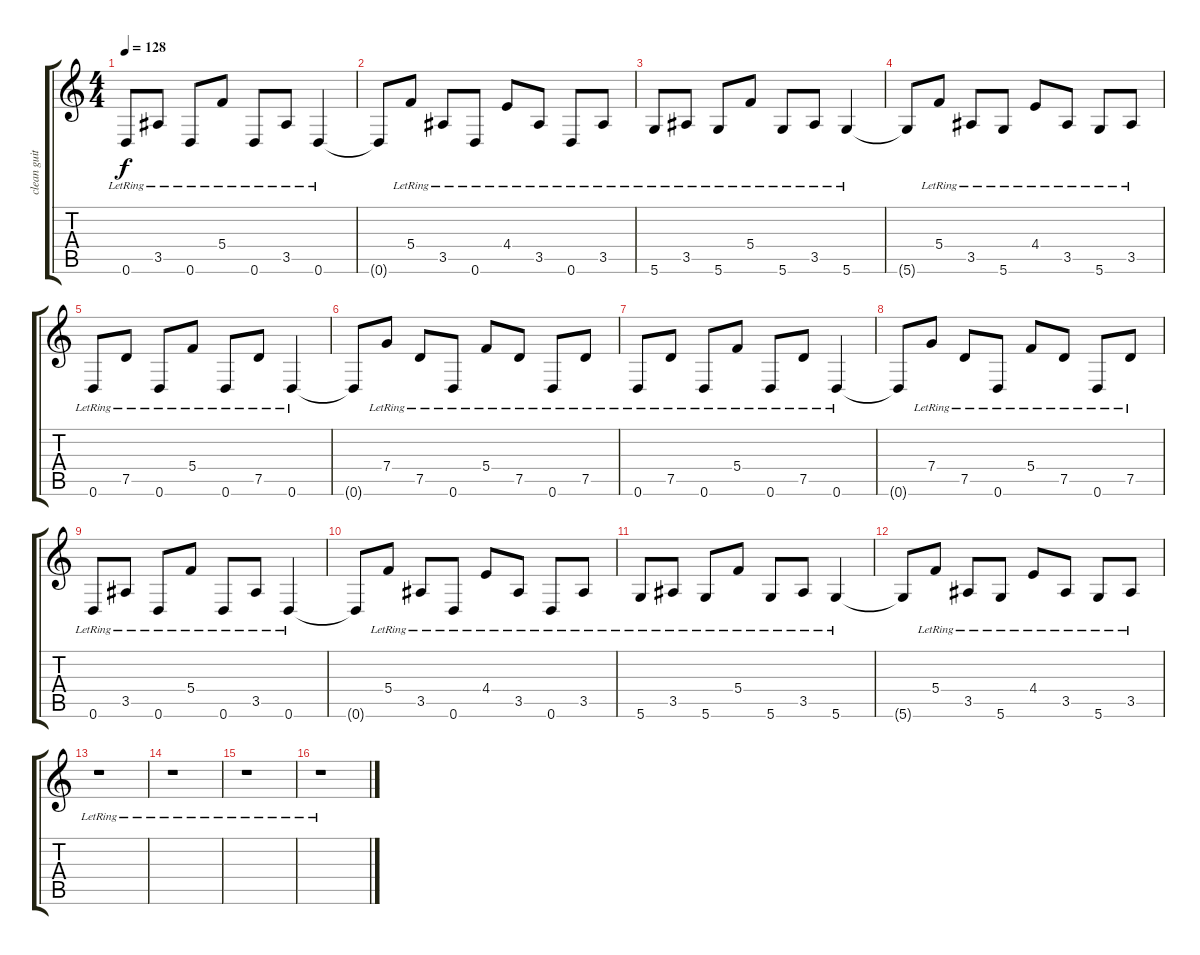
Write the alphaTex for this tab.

\track ("clean guitar" "clean guit") {instrument electricguitarclean}
\staff {score tabs}
\tuning (D4 A3 F3 C3 G2 D2) {hide}
\ts (4 4)
\tempo 128
\clef g2
\ks c
0.6{lr}.8{dy f} 3.5{lr}.8 0.6{lr}.8 5.4{lr}.8 0.6{lr}.8 3.5{lr}.8 0.6{lr}.4 |
0.6{t}.8 5.4{lr}.8 3.5{lr}.8 0.6{lr}.8 4.4{lr}.8 3.5{lr}.8 0.6{lr}.8 3.5{lr}.8 |
5.6{lr}.8 3.5{lr}.8 5.6{lr}.8 5.4{lr}.8 5.6{lr}.8 3.5{lr}.8 5.6{lr}.4 |
5.6{t}.8 5.4{lr}.8 3.5{lr}.8 5.6{lr}.8 4.4{lr}.8 3.5{lr}.8 5.6{lr}.8 3.5{lr}.8 |
0.6{lr}.8 7.5{lr}.8 0.6{lr}.8 5.4{lr}.8 0.6{lr}.8 7.5{lr}.8 0.6{lr}.4 |
0.6{t}.8 7.4{lr}.8 7.5{lr}.8 0.6{lr}.8 5.4{lr}.8 7.5{lr}.8 0.6{lr}.8 7.5{lr}.8 |
0.6{lr}.8 7.5{lr}.8 0.6{lr}.8 5.4{lr}.8 0.6{lr}.8 7.5{lr}.8 0.6{lr}.4 |
0.6{t}.8 7.4{lr}.8 7.5{lr}.8 0.6{lr}.8 5.4{lr}.8 7.5{lr}.8 0.6{lr}.8 7.5{lr}.8 |
0.6{lr}.8 3.5{lr}.8 0.6{lr}.8 5.4{lr}.8 0.6{lr}.8 3.5{lr}.8 0.6{lr}.4 |
0.6{t}.8 5.4{lr}.8 3.5{lr}.8 0.6{lr}.8 4.4{lr}.8 3.5{lr}.8 0.6{lr}.8 3.5{lr}.8 |
5.6{lr}.8 3.5{lr}.8 5.6{lr}.8 5.4{lr}.8 5.6{lr}.8 3.5{lr}.8 5.6{lr}.4 |
5.6{t}.8 5.4{lr}.8 3.5{lr}.8 5.6{lr}.8 4.4{lr}.8 3.5{lr}.8 5.6{lr}.8 3.5{lr}.8 |
r.1 |
r.1 |
r.1 |
r.1
